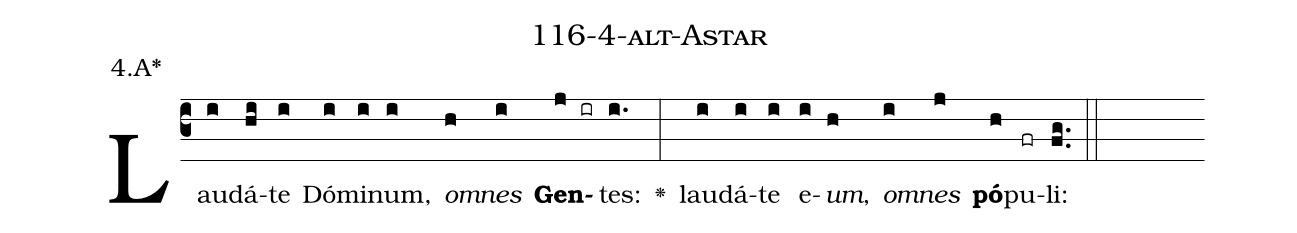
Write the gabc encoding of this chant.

name: 116-4-alt-Astar;
annotation: 4.A*;
%%
(c3)Lau(i)dá(hi)te(i) Dó(i)mi(i)num,(i) <i>om</i>(h)<i>nes</i>(i) <b>Gen</b>(j ir)tes:(i.) <v>\greheightstar</v>(:) lau(i)dá(i)te(i) e(i)<i>um</i>,(h) <i>om</i>(i)<i>nes</i>(j) <b>pó</b>(h)pu(fr)li:(fg..) (::)


%E(i) u(h) o(i) u(j) a(h) e.(fg..) (::)
